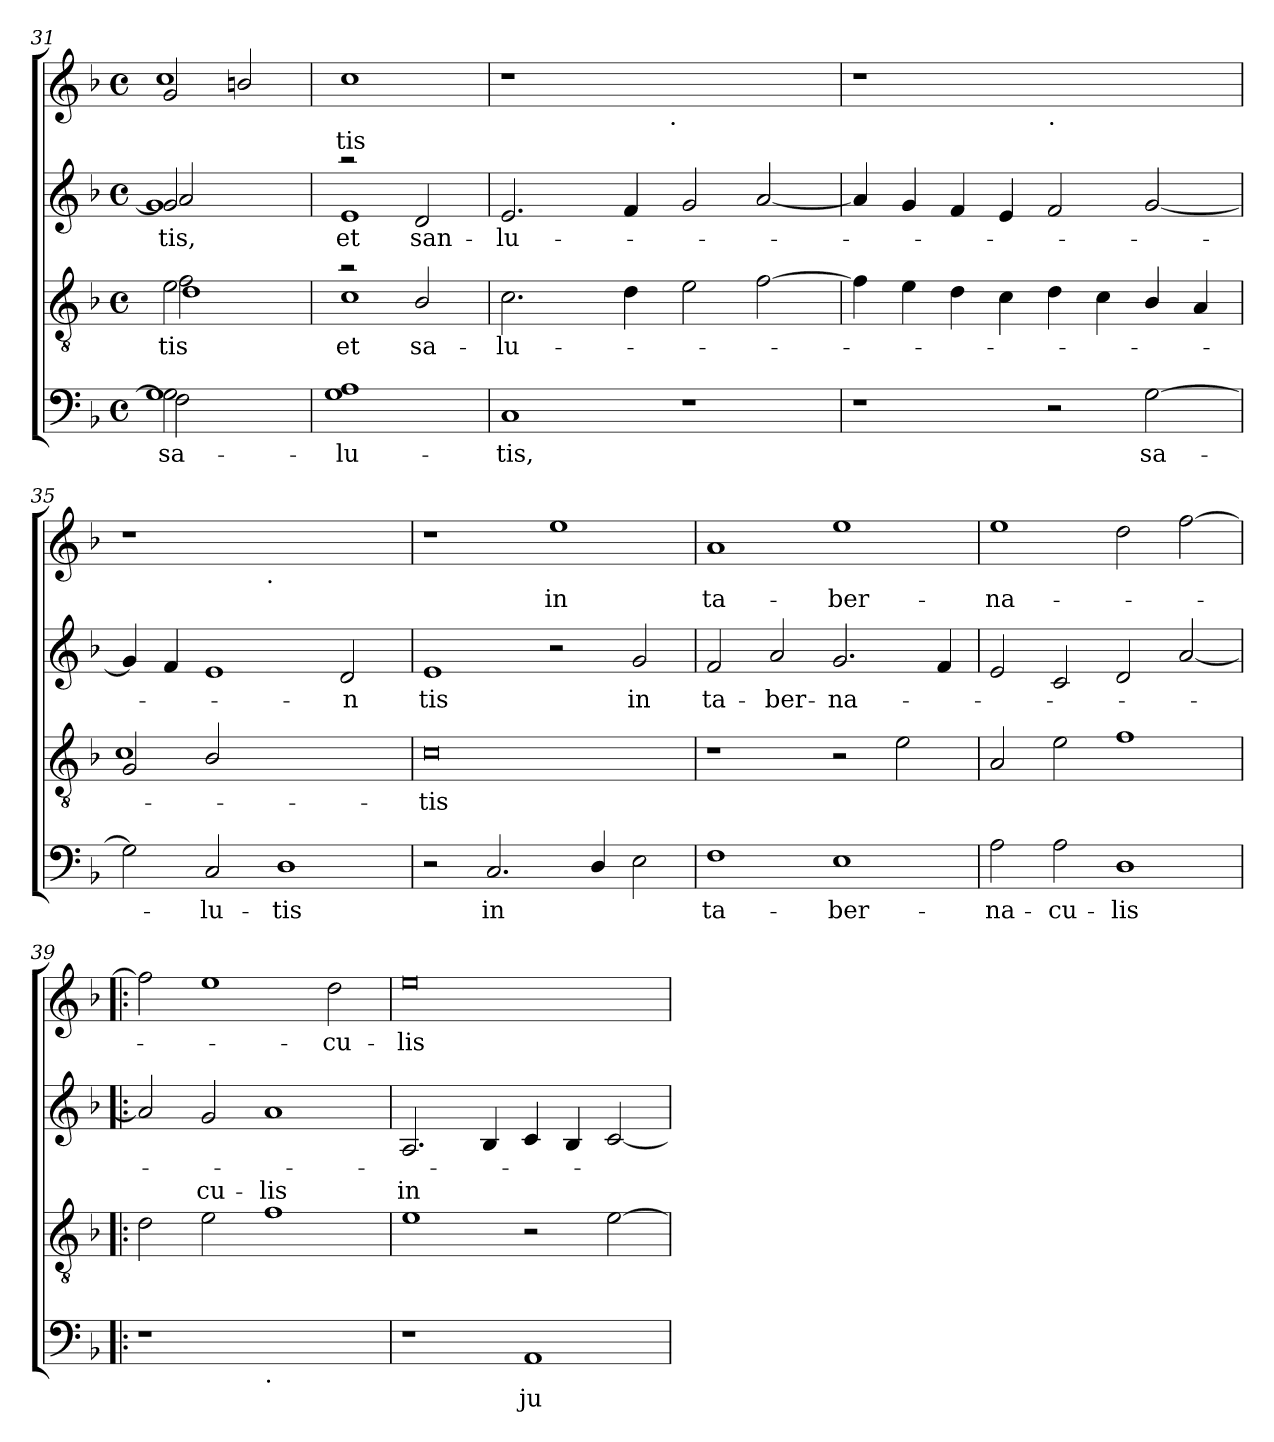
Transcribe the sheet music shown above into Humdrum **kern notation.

**kern	**text	**kern	**text	**kern	**text	**text	**kern	**text
*part4	*part4	*part3	*part3	*part2	*part2	*part2	*part1	*part1
*staff4	*staff4	*staff3	*staff3	*staff2	*staff2	*staff2	*staff1	*staff1
*clefF4	*	*clefGv2	*	*clefG2	*	*	*clefG2	*
*k[b-]	*	*k[b-]	*	*k[b-]	*	*	*k[b-]	*
*F:	*	*F:	*	*F:	*	*	*F:	*
*M4/4	*	*M4/4	*	*M4/4	*	*	*M4/4	*
*met(c)	*	*met(c)	*	*met(c)	*	*	*met(c)	*
=31	=31	=31	=31	=31	=31	=31	=31	=31
*^	*	*	*	*	*	*	*	*
*	*^	*	*	*	*	*	*	*	*
!	!	!	!LO:LY:b	!	!LO:LY:b	!	!LO:LY:b	!	!	!
*	*	*	*	*^	*	*^	*	*	*^	*
*	*	*	*	*	*^	*	*	*^	*	*	*	*	*
2G\]	2F\	1G	sa-	2e\	2f\	1d	-tis	2g/]	2a/	1g	-tis,	.	2g/	1cc	.
2ryy	2ryy	.	.	2ryy	2ryy	.	.	2ryy	2ryy	.	.	.	2b/	.	.
*	*v	*v	*	*	*	*	*	*	*v	*v	*	*	*v	*v	*
*	*	*	*	*v	*v	*	*	*	*	*	*	*
!!LO:LB:g=z
=32	=32	=32	=32	=32	=32	=32	=32	=32	=32	=32	=32
!	!	!LO:LY:b	!	!	!LO:LY:b	!	!	!LO:LY:b	!	!	!LO:LY:b:rj
*v	*v	*	*	*	*	*	*	*	*	*	*
1G 1A	-lu-	2ra	1c	-et	2raa	1e	-et	.	1cc	-tis
!	!	!	!	!LO:LY:b	!	!	!LO:LY:b:rj	!	!	!
.	.	2B-/	.	sa-	2d/	.	san-	.	.	.
*	*	*v	*v	*	*	*	*	*	*	*
*	*	*	*	*v	*v	*	*	*	*
=33	=33	=33	=33	=33	=33	=33	=33	=33
!	!LO:LY:b	!	!LO:LY:b	!	!LO:LY:b	!	!	!
*	*	*	*	*	*	*	*^	*
1C	-tis,	2.c\	lu-	2.e/	lu-	.	1r	2ryy	.
.	.	.	.	.	.	.	.	4...ryy	.
.	.	4d\	.	4f/	.	.	.	.	.
!	!	!	!	!	!	!	!	!LO:TX:b:t=.	!
.	.	.	.	.	.	.	.	1ryy	.
1r	.	2e\	.	2g/	.	.	1ryy	.	.
.	.	[>2f\	.	[<2a/	.	.	.	.	.
.	.	.	.	.	.	.	.	32ryy	.
*	*	*	*	*	*	*	*v	*v	*
=34	=34	=34	=34	=34	=34	=34	=34	=34
1r	.	4f\]	.	4a/]	.	.	1r	.
.	.	4e\	.	4g/	.	.	.	.
.	.	4d\	.	4f/	.	.	.	.
.	.	4c\	.	4e/	.	.	.	.
!	!	!	!	!	!	!	!LO:TX:b:t=.	!
2r	.	4d\	.	2f/	.	.	1ryy	.
.	.	4c\	.	.	.	.	.	.
!	!LO:LY:b	!	!	!	!	!	!	!
[>2G\	sa-	4B-/	.	[<2g/	.	.	.	.
.	.	4A/	.	.	.	.	.	.
=35	=35	=35	=35	=35	=35	=35	=35	=35
*	*	*^	*	*	*	*	*^	*
2G\]	.	2G/	1c	.	4g/]	.	.	1r	2ryy	.
.	.	.	.	.	4f/	.	.	.	.	.
!	!LO:LY:b	!	!	!	!	!	!	!	!	!
2C/	-lu-	2B-/	.	.	1e	.	.	.	4...ryy	.
!	!	!	!	!	!	!	!	!	!LO:TX:b:t=.	!
.	.	.	.	.	.	.	.	.	1ryy	.
!	!LO:LY:b	!	!	!	!	!	!	!	!	!
1D	-tis	1ryy	1ryy	.	.	.	.	1ryy	.	.
!	!	!	!	!	!	!LO:LY:b:rj	!	!	!	!
.	.	.	.	.	2d/	-n	.	.	.	.
.	.	.	.	.	.	.	.	.	32ryy	.
=36	=36	=36	=36	=36	=36	=36	=36	=36	=36	=36
!	!	!	!	!LO:LY:b	!	!LO:LY:b	!	!	!	!
*	*	*v	*v	*	*	*	*	*v	*v	*
2r	.	0c	-tis	1e	tis	.	1r	.
!	!LO:LY:b	!	!	!	!	!	!	!
2.C/	in	.	.	.	.	.	.	.
!	!	!	!	!	!	!	!	!LO:LY:b
.	.	.	.	2r	.	.	1ee	in
4D/	.	.	.	.	.	.	.	.
!	!	!	!	!	!LO:LY:b	!	!	!
2E\	.	.	.	2g/	in	.	.	.
=37	=37	=37	=37	=37	=37	=37	=37	=37
!	!LO:LY:b	!	!	!	!LO:LY:b	!	!	!LO:LY:b
1F	ta-	1r	.	2f/	ta-	.	1a	ta-
!	!	!	!	!	!LO:LY:b	!	!	!
.	.	.	.	2a/	-ber-	.	.	.
!	!LO:LY:b	!	!	!	!LO:LY:b:rj	!	!	!LO:LY:b
1E	-ber-	2r	.	2.g/	-na-	.	1ee	-ber-
.	.	2e\	.	.	.	.	.	.
.	.	.	.	4f/	.	.	.	.
!!LO:PB:g=z
=38	=38	=38	=38	=38	=38	=38	=38	=38
!	!LO:LY:b	!	!	!	!	!	!	!LO:LY:b
2A\	-na-	2A/	.	2e/	.	.	1ee	-na-
!	!LO:LY:b	!	!	!	!	!	!	!
2A\	-cu-	2e\	.	2c/	.	.	.	.
!	!LO:LY:b	!	!	!	!	!	!	!
1D	-lis	1f	.	2d/	.	.	2dd\	.
.	.	.	.	[<2a/	.	.	[>2ff\	.
=39!|:	=39!|:	=39!|:	=39!|:	=39!|:	=39!|:	=39!|:	=39!|:	=39!|:
1r	.	2d\	.	2a/]	.	.	2ff\]	.
!	!	!	!	!	!	!LO:LY:b	!	!
.	.	2e\	.	2g/	.	cu-	1ee	.
!LO:TX:b:t=.	!	!	!	!	!	!	!	!
!	!	!	!	!	!	!LO:LY:b	!	!
1ryy	.	1f	.	1a	.	-lis	.	.
!	!	!	!	!	!	!	!	!LO:LY:b
.	.	.	.	.	.	.	2dd\	-cu-
=40	=40	=40	=40	=40	=40	=40	=40	=40
!	!	!	!	!	!	!LO:LY:b	!	!LO:LY:b:rj
1r	.	1e	.	2.A/	.	in	0ee	-lis
.	.	.	.	4B-/	.	.	.	.
!	!LO:LY:b	!	!	!	!	!	!	!
1AA	ju-	2r	.	4c/	.	.	.	.
.	.	.	.	4B-/	.	.	.	.
.	.	[>2e\	.	[<2c/	.	.	.	.
=	=	=	=	=	=	=	=	=
*-	*-	*-	*-	*-	*-	*-	*-	*-
